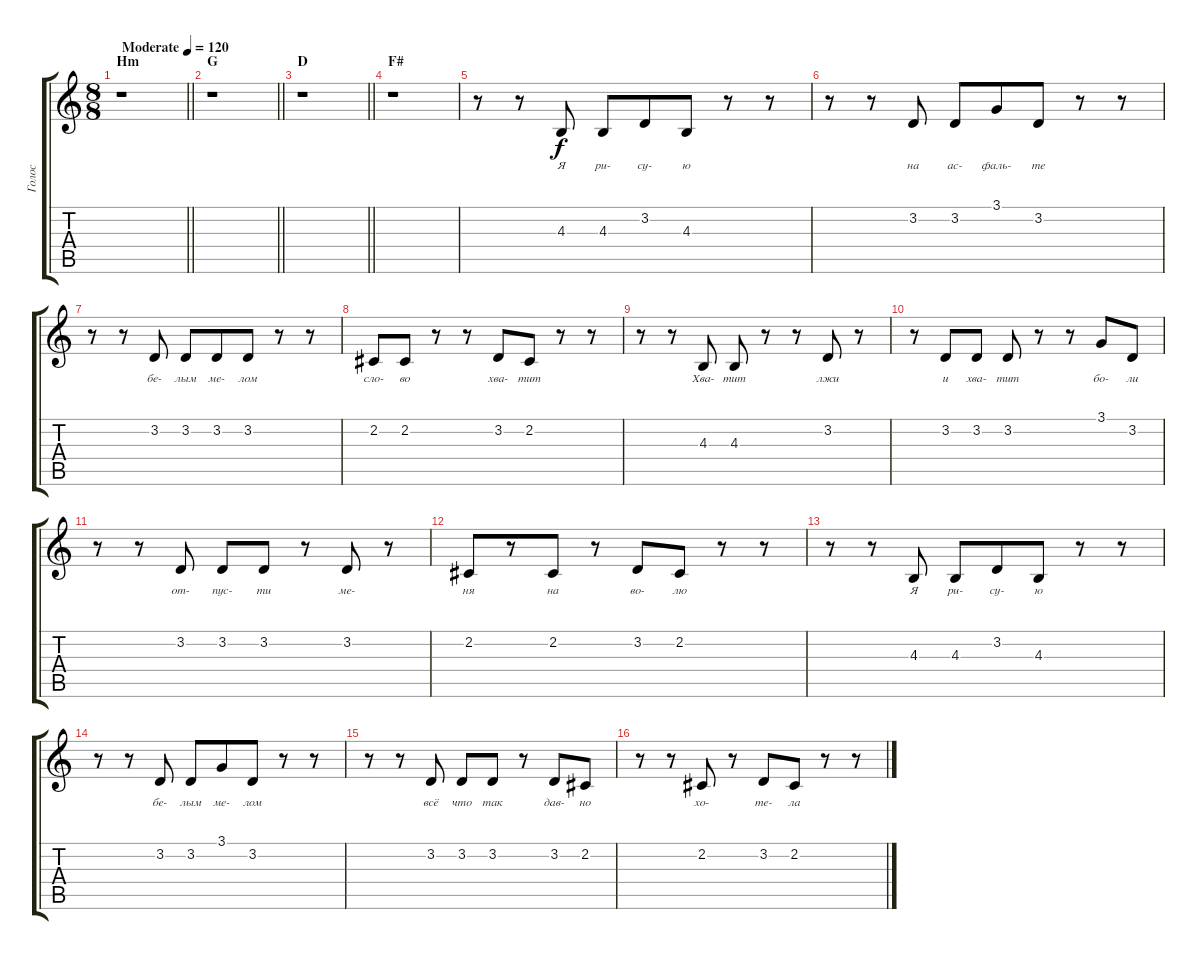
\track ("Голос" "Голос") {instrument choiraahs}
\staff {score tabs}
\tuning (E4 B3 G3 D3 A2 E2) {hide}
\ts (8 8)
\section ("" "Hm")
\tempo (120 "Moderate")
\clef g2
\barLineRight lightlight
\ks c
r.1{dy f instrument choiraahs} |
\section ("" "G")
\barLineRight lightlight
r.1 |
\section ("" "D")
\barLineRight lightlight
r.1 |
\section ("" "F#")
r.1 |
r.8 r.8 4.3.8{lyrics (0 "Я") lyrics (1 "") lyrics (2 "") lyrics (3 "") lyrics (4 "")} 4.3.8{lyrics (0 "ри-") lyrics (1 "") lyrics (2 "") lyrics (3 "") lyrics (4 "")} 3.2.8{lyrics (0 "су-") lyrics (1 "") lyrics (2 "") lyrics (3 "") lyrics (4 "")} 4.3.8{lyrics (0 "ю") lyrics (1 "") lyrics (2 "") lyrics (3 "") lyrics (4 "")} r.8 r.8 |
r.8 r.8 3.2.8{lyrics (0 "на") lyrics (1 "") lyrics (2 "") lyrics (3 "") lyrics (4 "")} 3.2.8{lyrics (0 "ас-") lyrics (1 "") lyrics (2 "") lyrics (3 "") lyrics (4 "")} 3.1.8{lyrics (0 "фаль-") lyrics (1 "") lyrics (2 "") lyrics (3 "") lyrics (4 "")} 3.2.8{lyrics (0 "те") lyrics (1 "") lyrics (2 "") lyrics (3 "") lyrics (4 "")} r.8 r.8 |
r.8 r.8 3.2.8{lyrics (0 "бе-") lyrics (1 "") lyrics (2 "") lyrics (3 "") lyrics (4 "")} 3.2.8{lyrics (0 "лым") lyrics (1 "") lyrics (2 "") lyrics (3 "") lyrics (4 "")} 3.2.8{lyrics (0 "ме-") lyrics (1 "") lyrics (2 "") lyrics (3 "") lyrics (4 "")} 3.2.8{lyrics (0 "лом") lyrics (1 "") lyrics (2 "") lyrics (3 "") lyrics (4 "")} r.8 r.8 |
2.2.8{lyrics (0 "сло-") lyrics (1 "") lyrics (2 "") lyrics (3 "") lyrics (4 "")} 2.2.8{lyrics (0 "во") lyrics (1 "") lyrics (2 "") lyrics (3 "") lyrics (4 "")} r.8 r.8 3.2.8{lyrics (0 "хва-") lyrics (1 "") lyrics (2 "") lyrics (3 "") lyrics (4 "")} 2.2.8{lyrics (0 "тит") lyrics (1 "") lyrics (2 "") lyrics (3 "") lyrics (4 "")} r.8 r.8 |
r.8 r.8 4.3.8{lyrics (0 "Хва-") lyrics (1 "") lyrics (2 "") lyrics (3 "") lyrics (4 "")} 4.3.8{lyrics (0 "тит") lyrics (1 "") lyrics (2 "") lyrics (3 "") lyrics (4 "")} r.8 r.8 3.2.8{lyrics (0 "лжи") lyrics (1 "") lyrics (2 "") lyrics (3 "") lyrics (4 "")} r.8 |
r.8 3.2.8{lyrics (0 "и") lyrics (1 "") lyrics (2 "") lyrics (3 "") lyrics (4 "")} 3.2.8{lyrics (0 "хва-") lyrics (1 "") lyrics (2 "") lyrics (3 "") lyrics (4 "")} 3.2.8{lyrics (0 "тит") lyrics (1 "") lyrics (2 "") lyrics (3 "") lyrics (4 "")} r.8 r.8 3.1.8{lyrics (0 "бо-") lyrics (1 "") lyrics (2 "") lyrics (3 "") lyrics (4 "")} 3.2.8{lyrics (0 "ли") lyrics (1 "") lyrics (2 "") lyrics (3 "") lyrics (4 "")} |
r.8 r.8 3.2.8{lyrics (0 "от-") lyrics (1 "") lyrics (2 "") lyrics (3 "") lyrics (4 "")} 3.2.8{lyrics (0 "пус-") lyrics (1 "") lyrics (2 "") lyrics (3 "") lyrics (4 "")} 3.2.8{lyrics (0 "ти") lyrics (1 "") lyrics (2 "") lyrics (3 "") lyrics (4 "")} r.8 3.2.8{lyrics (0 "ме-") lyrics (1 "") lyrics (2 "") lyrics (3 "") lyrics (4 "")} r.8 |
2.2.8{lyrics (0 "ня") lyrics (1 "") lyrics (2 "") lyrics (3 "") lyrics (4 "")} r.8 2.2.8{lyrics (0 "на") lyrics (1 "") lyrics (2 "") lyrics (3 "") lyrics (4 "")} r.8 3.2.8{lyrics (0 "во-") lyrics (1 "") lyrics (2 "") lyrics (3 "") lyrics (4 "")} 2.2.8{lyrics (0 "лю") lyrics (1 "") lyrics (2 "") lyrics (3 "") lyrics (4 "")} r.8 r.8 |
r.8 r.8 4.3.8{lyrics (0 "Я") lyrics (1 "") lyrics (2 "") lyrics (3 "") lyrics (4 "")} 4.3.8{lyrics (0 "ри-") lyrics (1 "") lyrics (2 "") lyrics (3 "") lyrics (4 "")} 3.2.8{lyrics (0 "су-") lyrics (1 "") lyrics (2 "") lyrics (3 "") lyrics (4 "")} 4.3.8{lyrics (0 "ю") lyrics (1 "") lyrics (2 "") lyrics (3 "") lyrics (4 "")} r.8 r.8 |
r.8 r.8 3.2.8{lyrics (0 "бе-") lyrics (1 "") lyrics (2 "") lyrics (3 "") lyrics (4 "")} 3.2.8{lyrics (0 "лым") lyrics (1 "") lyrics (2 "") lyrics (3 "") lyrics (4 "")} 3.1.8{lyrics (0 "ме-") lyrics (1 "") lyrics (2 "") lyrics (3 "") lyrics (4 "")} 3.2.8{lyrics (0 "лом") lyrics (1 "") lyrics (2 "") lyrics (3 "") lyrics (4 "")} r.8 r.8 |
r.8 r.8 3.2.8{lyrics (0 "всё") lyrics (1 "") lyrics (2 "") lyrics (3 "") lyrics (4 "")} 3.2.8{lyrics (0 "что") lyrics (1 "") lyrics (2 "") lyrics (3 "") lyrics (4 "")} 3.2.8{lyrics (0 "так") lyrics (1 "") lyrics (2 "") lyrics (3 "") lyrics (4 "")} r.8 3.2.8{lyrics (0 "дав-") lyrics (1 "") lyrics (2 "") lyrics (3 "") lyrics (4 "")} 2.2.8{lyrics (0 "но") lyrics (1 "") lyrics (2 "") lyrics (3 "") lyrics (4 "")} |
r.8 r.8 2.2.8{lyrics (0 "хо-") lyrics (1 "") lyrics (2 "") lyrics (3 "") lyrics (4 "")} r.8 3.2.8{lyrics (0 "те-") lyrics (1 "") lyrics (2 "") lyrics (3 "") lyrics (4 "")} 2.2.8{lyrics (0 "ла") lyrics (1 "") lyrics (2 "") lyrics (3 "") lyrics (4 "")} r.8 r.8
